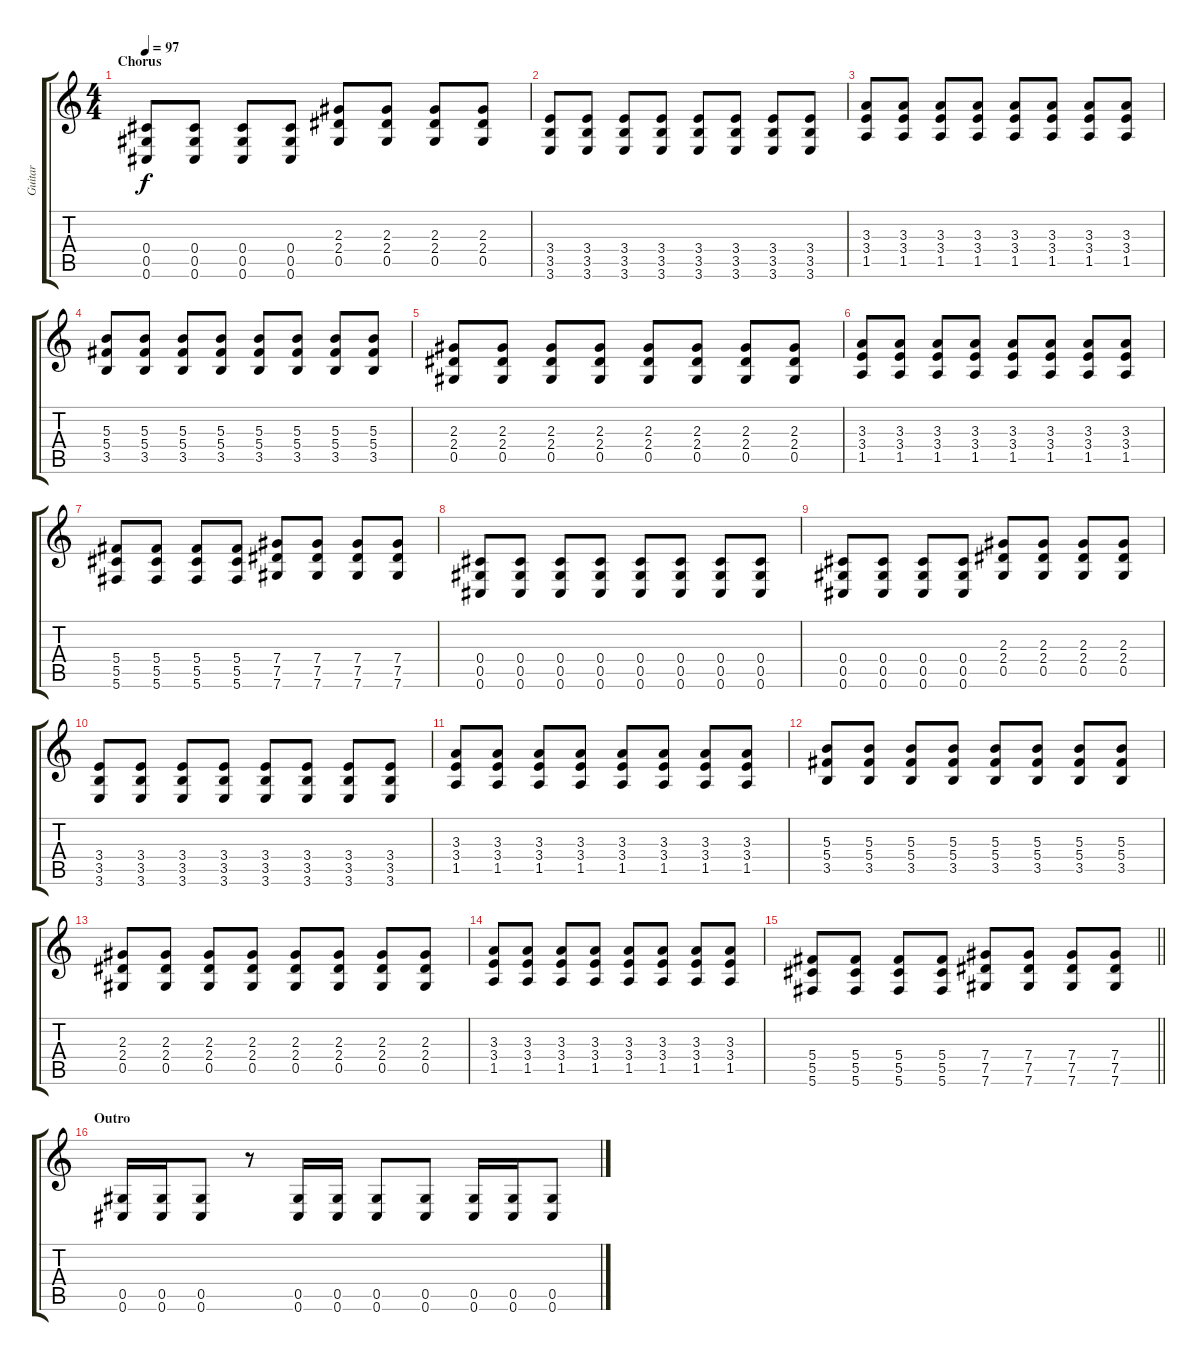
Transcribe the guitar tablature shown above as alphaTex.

\track ("Guitar" "Guitar") {instrument distortionguitar}
\staff {score tabs}
\tuning (Eb4 Bb3 Gb3 Db3 Ab2 Db2) {hide}
\ts (4 4)
\section ("" "Chorus")
\tempo 97
\clef g2
\ks c
(0.4 0.5 0.6).8{dy f} (0.4 0.5 0.6).8 (0.4 0.5 0.6).8 (0.4 0.5 0.6).8 (2.3 2.4 0.5).8 (2.3 2.4 0.5).8 (2.3 2.4 0.5).8 (2.3 2.4 0.5).8 |
(3.4 3.5 3.6).8 (3.4 3.5 3.6).8 (3.4 3.5 3.6).8 (3.4 3.5 3.6).8 (3.4 3.5 3.6).8 (3.4 3.5 3.6).8 (3.4 3.5 3.6).8 (3.4 3.5 3.6).8 |
(3.3 3.4 1.5).8 (3.3 3.4 1.5).8 (3.3 3.4 1.5).8 (3.3 3.4 1.5).8 (3.3 3.4 1.5).8 (3.3 3.4 1.5).8 (3.3 3.4 1.5).8 (3.3 3.4 1.5).8 |
(5.3 5.4 3.5).8 (5.3 5.4 3.5).8 (5.3 5.4 3.5).8 (5.3 5.4 3.5).8 (5.3 5.4 3.5).8 (5.3 5.4 3.5).8 (5.3 5.4 3.5).8 (5.3 5.4 3.5).8 |
(2.3 2.4 0.5).8 (2.3 2.4 0.5).8 (2.3 2.4 0.5).8 (2.3 2.4 0.5).8 (2.3 2.4 0.5).8 (2.3 2.4 0.5).8 (2.3 2.4 0.5).8 (2.3 2.4 0.5).8 |
(3.3 3.4 1.5).8 (3.3 3.4 1.5).8 (3.3 3.4 1.5).8 (3.3 3.4 1.5).8 (3.3 3.4 1.5).8 (3.3 3.4 1.5).8 (3.3 3.4 1.5).8 (3.3 3.4 1.5).8 |
(5.4 5.5 5.6).8 (5.4 5.5 5.6).8 (5.4 5.5 5.6).8 (5.4 5.5 5.6).8 (7.4 7.5 7.6).8 (7.4 7.5 7.6).8 (7.4 7.5 7.6).8 (7.4 7.5 7.6).8 |
(0.4 0.5 0.6).8 (0.4 0.5 0.6).8 (0.4 0.5 0.6).8 (0.4 0.5 0.6).8 (0.4 0.5 0.6).8 (0.4 0.5 0.6).8 (0.4 0.5 0.6).8 (0.4 0.5 0.6).8 |
(0.4 0.5 0.6).8 (0.4 0.5 0.6).8 (0.4 0.5 0.6).8 (0.4 0.5 0.6).8 (2.3 2.4 0.5).8 (2.3 2.4 0.5).8 (2.3 2.4 0.5).8 (2.3 2.4 0.5).8 |
(3.4 3.5 3.6).8 (3.4 3.5 3.6).8 (3.4 3.5 3.6).8 (3.4 3.5 3.6).8 (3.4 3.5 3.6).8 (3.4 3.5 3.6).8 (3.4 3.5 3.6).8 (3.4 3.5 3.6).8 |
(3.3 3.4 1.5).8 (3.3 3.4 1.5).8 (3.3 3.4 1.5).8 (3.3 3.4 1.5).8 (3.3 3.4 1.5).8 (3.3 3.4 1.5).8 (3.3 3.4 1.5).8 (3.3 3.4 1.5).8 |
(5.3 5.4 3.5).8 (5.3 5.4 3.5).8 (5.3 5.4 3.5).8 (5.3 5.4 3.5).8 (5.3 5.4 3.5).8 (5.3 5.4 3.5).8 (5.3 5.4 3.5).8 (5.3 5.4 3.5).8 |
(2.3 2.4 0.5).8 (2.3 2.4 0.5).8 (2.3 2.4 0.5).8 (2.3 2.4 0.5).8 (2.3 2.4 0.5).8 (2.3 2.4 0.5).8 (2.3 2.4 0.5).8 (2.3 2.4 0.5).8 |
(3.3 3.4 1.5).8 (3.3 3.4 1.5).8 (3.3 3.4 1.5).8 (3.3 3.4 1.5).8 (3.3 3.4 1.5).8 (3.3 3.4 1.5).8 (3.3 3.4 1.5).8 (3.3 3.4 1.5).8 |
\barLineRight lightlight
(5.4 5.5 5.6).8 (5.4 5.5 5.6).8 (5.4 5.5 5.6).8 (5.4 5.5 5.6).8 (7.4 7.5 7.6).8 (7.4 7.5 7.6).8 (7.4 7.5 7.6).8 (7.4 7.5 7.6).8 |
\section ("" "Outro")
(0.5 0.6).16 (0.5 0.6).16 (0.5 0.6).8 r.8 (0.5 0.6).16 (0.5 0.6).16 (0.5 0.6).8 (0.5 0.6).8 (0.5 0.6).16 (0.5 0.6).16 (0.5 0.6).8
